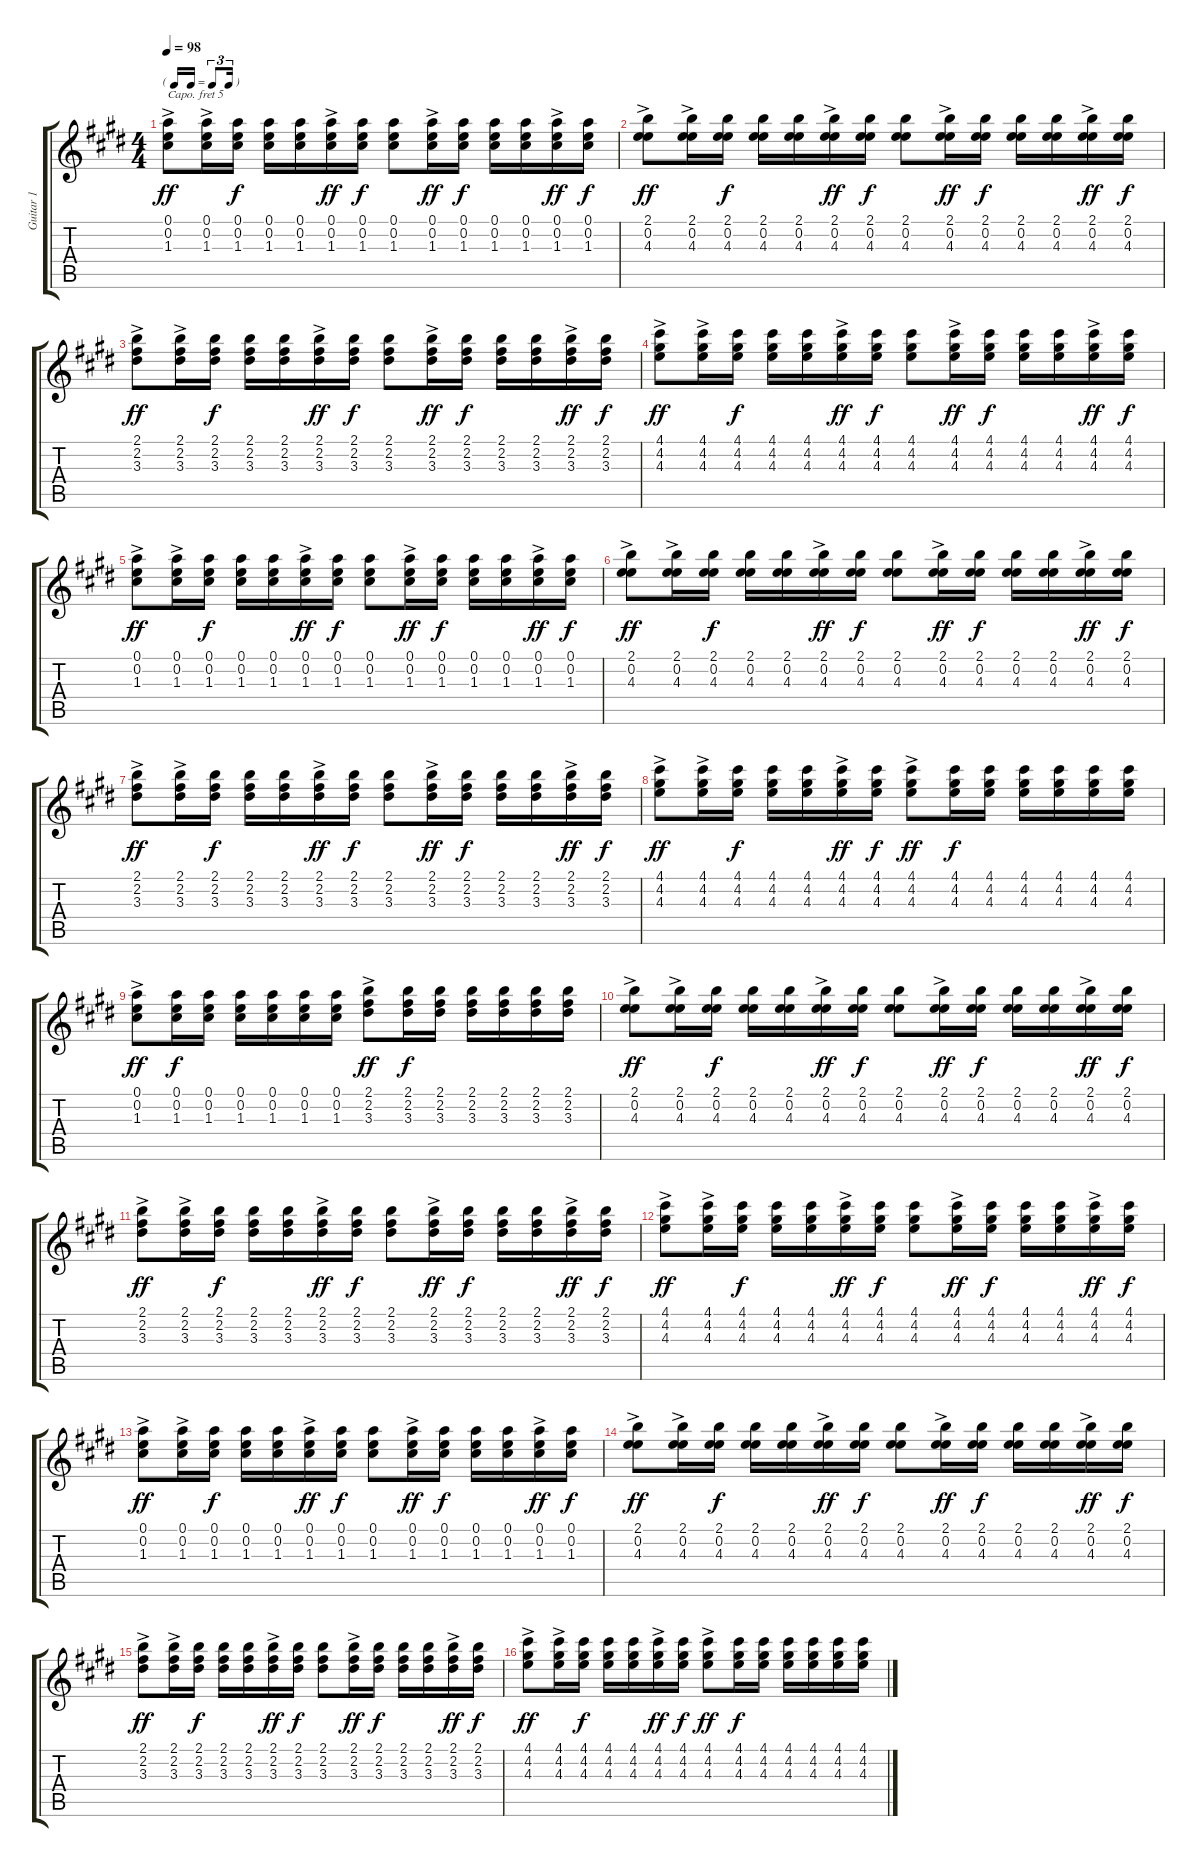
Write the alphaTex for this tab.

\track ("Guitar 1" "Guitar 1") {instrument acousticguitarsteel}
\staff {score tabs}
\capo 5
\tuning (E4 B3 G3 D3 A2 E2) {hide}
\ts (4 4)
\tf triplet16th
\tempo 98
\clef g2
\ks e
(0.1{ac} 0.2{ac} 1.3{ac}).8{dy ff} (0.1{ac} 0.2{ac} 1.3{ac}).16 (0.1 0.2 1.3).16{dy f} (0.1 0.2 1.3).16 (0.1 0.2 1.3).16 (0.1{ac} 0.2{ac} 1.3{ac}).16{dy ff} (0.1 0.2 1.3).16{dy f} (0.1 0.2 1.3).8 (0.1{ac} 0.2{ac} 1.3{ac}).16{dy ff} (0.1 0.2 1.3).16{dy f} (0.1 0.2 1.3).16 (0.1 0.2 1.3).16 (0.1{ac} 0.2{ac} 1.3{ac}).16{dy ff} (0.1 0.2 1.3).16{dy f} |
(2.1{ac} 0.2{ac} 4.3{ac}).8{dy ff} (2.1{ac} 0.2{ac} 4.3{ac}).16 (2.1 0.2 4.3).16{dy f} (2.1 0.2 4.3).16 (2.1 0.2 4.3).16 (2.1{ac} 0.2{ac} 4.3{ac}).16{dy ff} (2.1 0.2 4.3).16{dy f} (2.1 0.2 4.3).8 (2.1{ac} 0.2{ac} 4.3{ac}).16{dy ff} (2.1 0.2 4.3).16{dy f} (2.1 0.2 4.3).16 (2.1 0.2 4.3).16 (2.1{ac} 0.2{ac} 4.3{ac}).16{dy ff} (2.1 0.2 4.3).16{dy f} |
(2.1{ac} 2.2{ac} 3.3{ac}).8{dy ff} (2.1{ac} 2.2{ac} 3.3{ac}).16 (2.1 2.2 3.3).16{dy f} (2.1 2.2 3.3).16 (2.1 2.2 3.3).16 (2.1{ac} 2.2{ac} 3.3{ac}).16{dy ff} (2.1 2.2 3.3).16{dy f} (2.1 2.2 3.3).8 (2.1{ac} 2.2{ac} 3.3{ac}).16{dy ff} (2.1 2.2 3.3).16{dy f} (2.1 2.2 3.3).16 (2.1 2.2 3.3).16 (2.1{ac} 2.2{ac} 3.3{ac}).16{dy ff} (2.1 2.2 3.3).16{dy f} |
(4.1{ac} 4.2{ac} 4.3{ac}).8{dy ff} (4.1{ac} 4.2{ac} 4.3{ac}).16 (4.1 4.2 4.3).16{dy f} (4.1 4.2 4.3).16 (4.1 4.2 4.3).16 (4.1{ac} 4.2{ac} 4.3{ac}).16{dy ff} (4.1 4.2 4.3).16{dy f} (4.1 4.2 4.3).8 (4.1{ac} 4.2{ac} 4.3{ac}).16{dy ff} (4.1 4.2 4.3).16{dy f} (4.1 4.2 4.3).16 (4.1 4.2 4.3).16 (4.1{ac} 4.2{ac} 4.3{ac}).16{dy ff} (4.1 4.2 4.3).16{dy f} |
(0.1{ac} 0.2{ac} 1.3{ac}).8{dy ff} (0.1{ac} 0.2{ac} 1.3{ac}).16 (0.1 0.2 1.3).16{dy f} (0.1 0.2 1.3).16 (0.1 0.2 1.3).16 (0.1{ac} 0.2{ac} 1.3{ac}).16{dy ff} (0.1 0.2 1.3).16{dy f} (0.1 0.2 1.3).8 (0.1{ac} 0.2{ac} 1.3{ac}).16{dy ff} (0.1 0.2 1.3).16{dy f} (0.1 0.2 1.3).16 (0.1 0.2 1.3).16 (0.1{ac} 0.2{ac} 1.3{ac}).16{dy ff} (0.1 0.2 1.3).16{dy f} |
(2.1{ac} 0.2{ac} 4.3{ac}).8{dy ff} (2.1{ac} 0.2{ac} 4.3{ac}).16 (2.1 0.2 4.3).16{dy f} (2.1 0.2 4.3).16 (2.1 0.2 4.3).16 (2.1{ac} 0.2{ac} 4.3{ac}).16{dy ff} (2.1 0.2 4.3).16{dy f} (2.1 0.2 4.3).8 (2.1{ac} 0.2{ac} 4.3{ac}).16{dy ff} (2.1 0.2 4.3).16{dy f} (2.1 0.2 4.3).16 (2.1 0.2 4.3).16 (2.1{ac} 0.2{ac} 4.3{ac}).16{dy ff} (2.1 0.2 4.3).16{dy f} |
(2.1{ac} 2.2{ac} 3.3{ac}).8{dy ff} (2.1{ac} 2.2{ac} 3.3{ac}).16 (2.1 2.2 3.3).16{dy f} (2.1 2.2 3.3).16 (2.1 2.2 3.3).16 (2.1{ac} 2.2{ac} 3.3{ac}).16{dy ff} (2.1 2.2 3.3).16{dy f} (2.1 2.2 3.3).8 (2.1{ac} 2.2{ac} 3.3{ac}).16{dy ff} (2.1 2.2 3.3).16{dy f} (2.1 2.2 3.3).16 (2.1 2.2 3.3).16 (2.1{ac} 2.2{ac} 3.3{ac}).16{dy ff} (2.1 2.2 3.3).16{dy f} |
(4.1{ac} 4.2{ac} 4.3{ac}).8{dy ff} (4.1{ac} 4.2{ac} 4.3{ac}).16 (4.1 4.2 4.3).16{dy f} (4.1 4.2 4.3).16 (4.1 4.2 4.3).16 (4.1{ac} 4.2{ac} 4.3{ac}).16{dy ff} (4.1 4.2 4.3).16{dy f} (4.1{ac} 4.2{ac} 4.3{ac}).8{dy ff} (4.1 4.2 4.3).16{dy f} (4.1 4.2 4.3).16 (4.1 4.2 4.3).16 (4.1 4.2 4.3).16 (4.1 4.2 4.3).16 (4.1 4.2 4.3).16 |
(0.1{ac} 0.2{ac} 1.3{ac}).8{dy ff} (0.1 0.2 1.3).16{dy f} (0.1 0.2 1.3).16 (0.1 0.2 1.3).16 (0.1 0.2 1.3).16 (0.1 0.2 1.3).16 (0.1 0.2 1.3).16 (2.1{ac} 2.2{ac} 3.3{ac}).8{dy ff} (2.1 2.2 3.3).16{dy f} (2.1 2.2 3.3).16 (2.1 2.2 3.3).16 (2.1 2.2 3.3).16 (2.1 2.2 3.3).16 (2.1 2.2 3.3).16 |
(2.1{ac} 0.2{ac} 4.3{ac}).8{dy ff} (2.1{ac} 0.2{ac} 4.3{ac}).16 (2.1 0.2 4.3).16{dy f} (2.1 0.2 4.3).16 (2.1 0.2 4.3).16 (2.1{ac} 0.2{ac} 4.3{ac}).16{dy ff} (2.1 0.2 4.3).16{dy f} (2.1 0.2 4.3).8 (2.1{ac} 0.2{ac} 4.3{ac}).16{dy ff} (2.1 0.2 4.3).16{dy f} (2.1 0.2 4.3).16 (2.1 0.2 4.3).16 (2.1{ac} 0.2{ac} 4.3{ac}).16{dy ff} (2.1 0.2 4.3).16{dy f} |
(2.1{ac} 2.2{ac} 3.3{ac}).8{dy ff} (2.1{ac} 2.2{ac} 3.3{ac}).16 (2.1 2.2 3.3).16{dy f} (2.1 2.2 3.3).16 (2.1 2.2 3.3).16 (2.1{ac} 2.2{ac} 3.3{ac}).16{dy ff} (2.1 2.2 3.3).16{dy f} (2.1 2.2 3.3).8 (2.1{ac} 2.2{ac} 3.3{ac}).16{dy ff} (2.1 2.2 3.3).16{dy f} (2.1 2.2 3.3).16 (2.1 2.2 3.3).16 (2.1{ac} 2.2{ac} 3.3{ac}).16{dy ff} (2.1 2.2 3.3).16{dy f} |
(4.1{ac} 4.2{ac} 4.3{ac}).8{dy ff} (4.1{ac} 4.2{ac} 4.3{ac}).16 (4.1 4.2 4.3).16{dy f} (4.1 4.2 4.3).16 (4.1 4.2 4.3).16 (4.1{ac} 4.2{ac} 4.3{ac}).16{dy ff} (4.1 4.2 4.3).16{dy f} (4.1 4.2 4.3).8 (4.1{ac} 4.2{ac} 4.3{ac}).16{dy ff} (4.1 4.2 4.3).16{dy f} (4.1 4.2 4.3).16 (4.1 4.2 4.3).16 (4.1{ac} 4.2{ac} 4.3{ac}).16{dy ff} (4.1 4.2 4.3).16{dy f} |
(0.1{ac} 0.2{ac} 1.3{ac}).8{dy ff} (0.1{ac} 0.2{ac} 1.3{ac}).16 (0.1 0.2 1.3).16{dy f} (0.1 0.2 1.3).16 (0.1 0.2 1.3).16 (0.1{ac} 0.2{ac} 1.3{ac}).16{dy ff} (0.1 0.2 1.3).16{dy f} (0.1 0.2 1.3).8 (0.1{ac} 0.2{ac} 1.3{ac}).16{dy ff} (0.1 0.2 1.3).16{dy f} (0.1 0.2 1.3).16 (0.1 0.2 1.3).16 (0.1{ac} 0.2{ac} 1.3{ac}).16{dy ff} (0.1 0.2 1.3).16{dy f} |
(2.1{ac} 0.2{ac} 4.3{ac}).8{dy ff} (2.1{ac} 0.2{ac} 4.3{ac}).16 (2.1 0.2 4.3).16{dy f} (2.1 0.2 4.3).16 (2.1 0.2 4.3).16 (2.1{ac} 0.2{ac} 4.3{ac}).16{dy ff} (2.1 0.2 4.3).16{dy f} (2.1 0.2 4.3).8 (2.1{ac} 0.2{ac} 4.3{ac}).16{dy ff} (2.1 0.2 4.3).16{dy f} (2.1 0.2 4.3).16 (2.1 0.2 4.3).16 (2.1{ac} 0.2{ac} 4.3{ac}).16{dy ff} (2.1 0.2 4.3).16{dy f} |
(2.1{ac} 2.2{ac} 3.3{ac}).8{dy ff} (2.1{ac} 2.2{ac} 3.3{ac}).16 (2.1 2.2 3.3).16{dy f} (2.1 2.2 3.3).16 (2.1 2.2 3.3).16 (2.1{ac} 2.2{ac} 3.3{ac}).16{dy ff} (2.1 2.2 3.3).16{dy f} (2.1 2.2 3.3).8 (2.1{ac} 2.2{ac} 3.3{ac}).16{dy ff} (2.1 2.2 3.3).16{dy f} (2.1 2.2 3.3).16 (2.1 2.2 3.3).16 (2.1{ac} 2.2{ac} 3.3{ac}).16{dy ff} (2.1 2.2 3.3).16{dy f} |
(4.1{ac} 4.2{ac} 4.3{ac}).8{dy ff} (4.1{ac} 4.2{ac} 4.3{ac}).16 (4.1 4.2 4.3).16{dy f} (4.1 4.2 4.3).16 (4.1 4.2 4.3).16 (4.1{ac} 4.2{ac} 4.3{ac}).16{dy ff} (4.1 4.2 4.3).16{dy f} (4.1{ac} 4.2{ac} 4.3{ac}).8{dy ff} (4.1 4.2 4.3).16{dy f} (4.1 4.2 4.3).16 (4.1 4.2 4.3).16 (4.1 4.2 4.3).16 (4.1 4.2 4.3).16 (4.1 4.2 4.3).16
